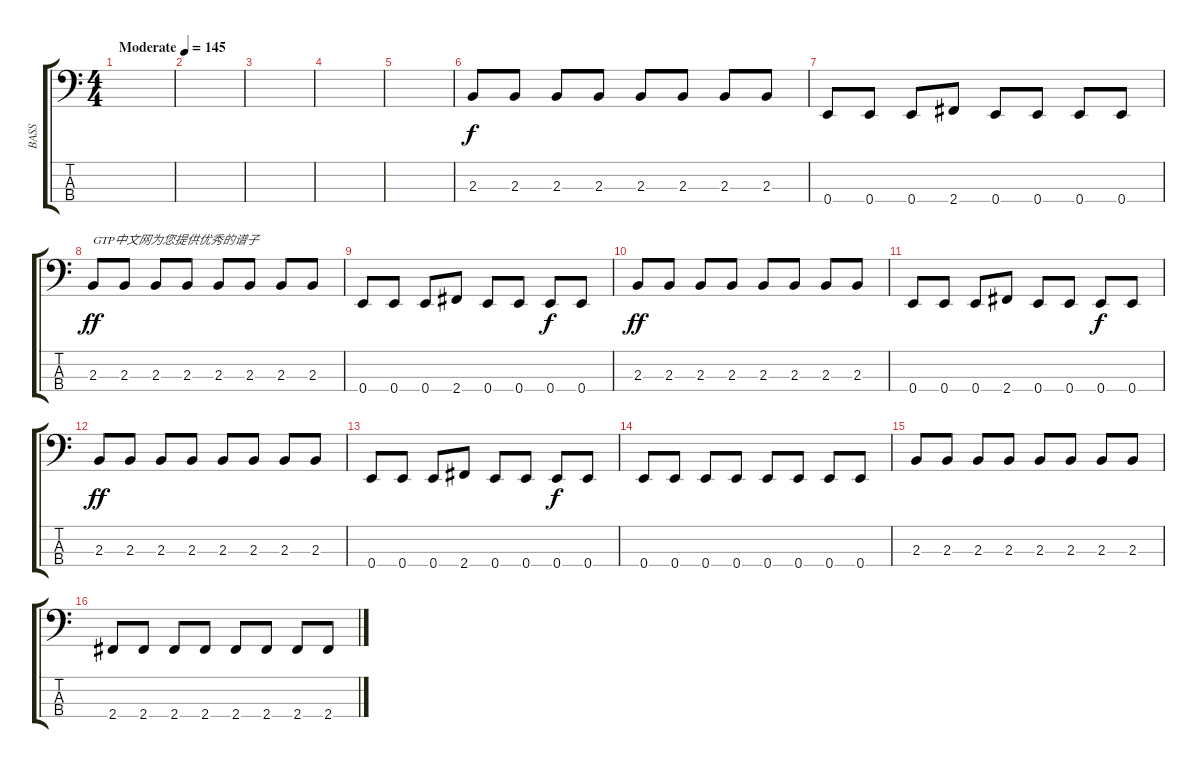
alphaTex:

\track ("BASS" "BASS") {instrument electricbassfinger}
\staff {score tabs}
\tuning (G2 D2 A1 E1) {hide}
\ts (4 4)
\tempo (145 "Moderate")
\clef f4
\ks c
|
|
|
|
|
2.3.8 2.3.8 2.3.8 2.3.8 2.3.8 2.3.8 2.3.8 2.3.8 |
0.4.8 0.4.8 0.4.8 2.4.8 0.4.8 0.4.8 0.4.8{dy f} 0.4.8 |
2.3.8{txt "GTP中文网为您提供优秀的谱子" dy ff} 2.3.8 2.3.8 2.3.8 2.3.8 2.3.8 2.3.8 2.3.8 |
0.4.8 0.4.8 0.4.8 2.4.8 0.4.8 0.4.8 0.4.8{dy f} 0.4.8 |
2.3.8{dy ff} 2.3.8 2.3.8 2.3.8 2.3.8 2.3.8 2.3.8 2.3.8 |
0.4.8 0.4.8 0.4.8 2.4.8 0.4.8 0.4.8 0.4.8{dy f} 0.4.8 |
2.3.8{dy ff} 2.3.8 2.3.8 2.3.8 2.3.8 2.3.8 2.3.8 2.3.8 |
0.4.8 0.4.8 0.4.8 2.4.8 0.4.8 0.4.8 0.4.8{dy f} 0.4.8 |
0.4.8 0.4.8 0.4.8 0.4.8 0.4.8 0.4.8 0.4.8 0.4.8 |
2.3.8 2.3.8 2.3.8 2.3.8 2.3.8 2.3.8 2.3.8 2.3.8 |
2.4.8 2.4.8 2.4.8 2.4.8 2.4.8 2.4.8 2.4.8 2.4.8
